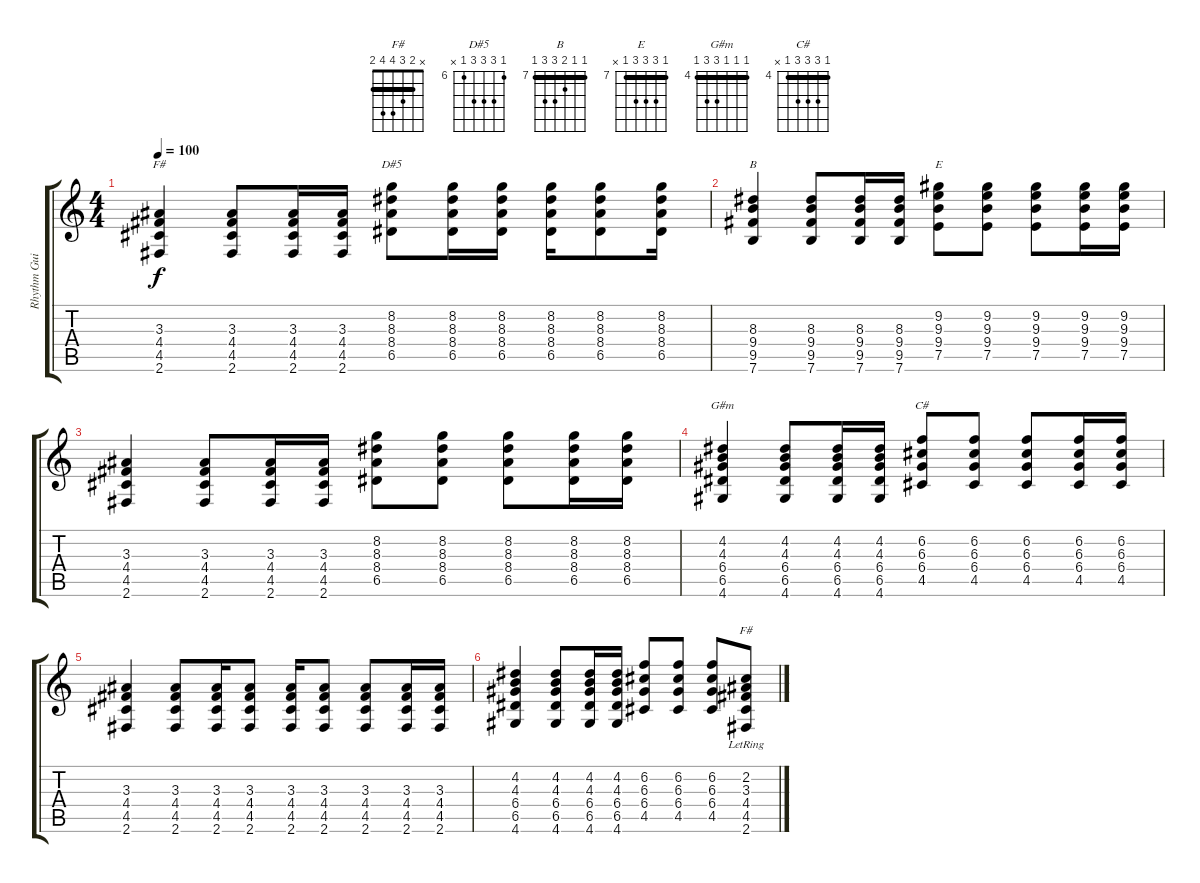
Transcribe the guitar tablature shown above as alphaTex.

\track ("Rhythm Guitar (Acoustic)" "Rhythm Gui") {instrument acousticguitarsteel}
\staff {score tabs}
\tuning (E4 B3 G3 D3 A2 E2) {hide}
\chord ("F#" 2 2 3 4 4 2) {barre 2}
\chord ("D#5" 6 8 8 8 6 x) {firstfret 6}
\chord ("B" 7 7 8 9 9 7) {firstfret 7 barre 7}
\chord ("E" 7 9 9 9 7 x) {firstfret 7 barre 7}
\chord ("G#m" 4 4 4 6 6 4) {firstfret 4 barre 4}
\chord ("C#" 4 6 6 6 4 x) {firstfret 4 barre 4}
\chord ("F#" x 2 3 4 4 2) {barre 2}
\ts (4 4)
\tempo 100
\clef g2
\ks c
(3.3 4.4 4.5 2.6).4{ch "F#" dy f} (3.3 4.4 4.5 2.6).8 (3.3 4.4 4.5 2.6).16 (3.3 4.4 4.5 2.6).16 (8.2 8.3 8.4 6.5).8{ch "D#5"} (8.2 8.3 8.4 6.5).16 (8.2 8.3 8.4 6.5).16 (8.2 8.3 8.4 6.5).16 (8.2 8.3 8.4 6.5).8 (8.2 8.3 8.4 6.5).16 |
(8.3 9.4 9.5 7.6).4{ch "B"} (8.3 9.4 9.5 7.6).8 (8.3 9.4 9.5 7.6).16 (8.3 9.4 9.5 7.6).16 (9.2 9.3 9.4 7.5).8{ch "E"} (9.2 9.3 9.4 7.5).8 (9.2 9.3 9.4 7.5).8 (9.2 9.3 9.4 7.5).16 (9.2 9.3 9.4 7.5).16 |
(3.3 4.4 4.5 2.6).4 (3.3 4.4 4.5 2.6).8 (3.3 4.4 4.5 2.6).16 (3.3 4.4 4.5 2.6).16 (8.2 8.3 8.4 6.5).8 (8.2 8.3 8.4 6.5).8 (8.2 8.3 8.4 6.5).8 (8.2 8.3 8.4 6.5).16 (8.2 8.3 8.4 6.5).16 |
(4.2 4.3 6.4 6.5 4.6).4{ch "G#m"} (4.2 4.3 6.4 6.5 4.6).8 (4.2 4.3 6.4 6.5 4.6).16 (4.2 4.3 6.4 6.5 4.6).16 (6.2 6.3 6.4 4.5).8{ch "C#"} (6.2 6.3 6.4 4.5).8 (6.2 6.3 6.4 4.5).8 (6.2 6.3 6.4 4.5).16 (6.2 6.3 6.4 4.5).16 |
(3.3 4.4 4.5 2.6).4 (3.3 4.4 4.5 2.6).8 (3.3 4.4 4.5 2.6).16 (3.3 4.4 4.5 2.6).8 (3.3 4.4 4.5 2.6).16 (3.3 4.4 4.5 2.6).8 (3.3 4.4 4.5 2.6).8 (3.3 4.4 4.5 2.6).16 (3.3 4.4 4.5 2.6).16 |
(4.2 4.3 6.4 6.5 4.6).4 (4.2 4.3 6.4 6.5 4.6).8 (4.2 4.3 6.4 6.5 4.6).16 (4.2 4.3 6.4 6.5 4.6).16 (6.2 6.3 6.4 4.5).8 (6.2 6.3 6.4 4.5).8 (6.2 6.3 6.4 4.5).8 (2.2{lr} 3.3{lr} 4.4{lr} 4.5{lr} 2.6).8{ch "F#"}
